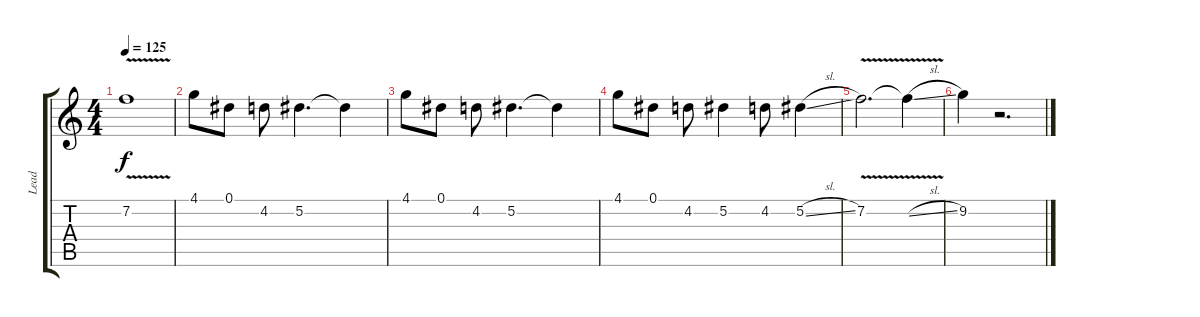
\track ("Lead" "Lead") {instrument distortionguitar}
\staff {score tabs}
\tuning (Eb4 Bb3 Gb3 Db3 Ab2 Eb2) {hide}
\ts (4 4)
\tempo 125
\clef g2
\ks c
7.2{v}.1{dy f} |
4.1.8 0.1.8 4.2.8 5.2.4{d} 5.2{t}.4 |
4.1.8 0.1.8 4.2.8 5.2.4{d} 5.2{t}.4 |
4.1.8 0.1.8 4.2.8 5.2.4 4.2.8 5.2{sl}.4 |
7.2{v}.2{d} 7.2{sl t}.4 |
9.2.4 r.2{d}
